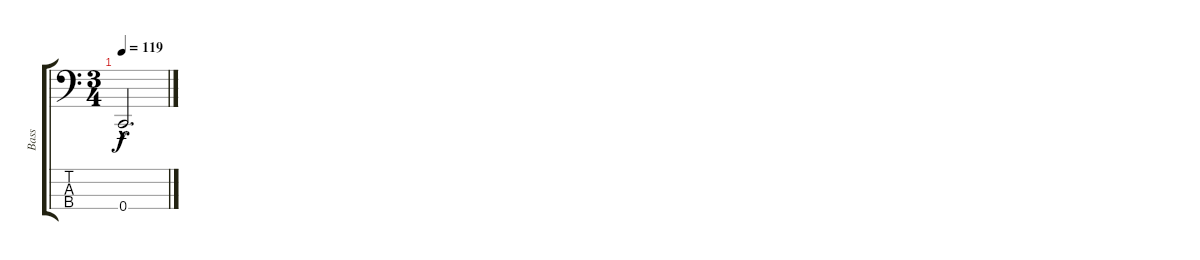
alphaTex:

\track ("Bass" "Bass") {instrument electricbassfinger}
\staff {score tabs}
\tuning (Eb2 Bb1 F1 C1) {hide}
\ts (3 4)
\tempo 119
\clef f4
\ks c
0.4{hac t}.2{d dy f}
